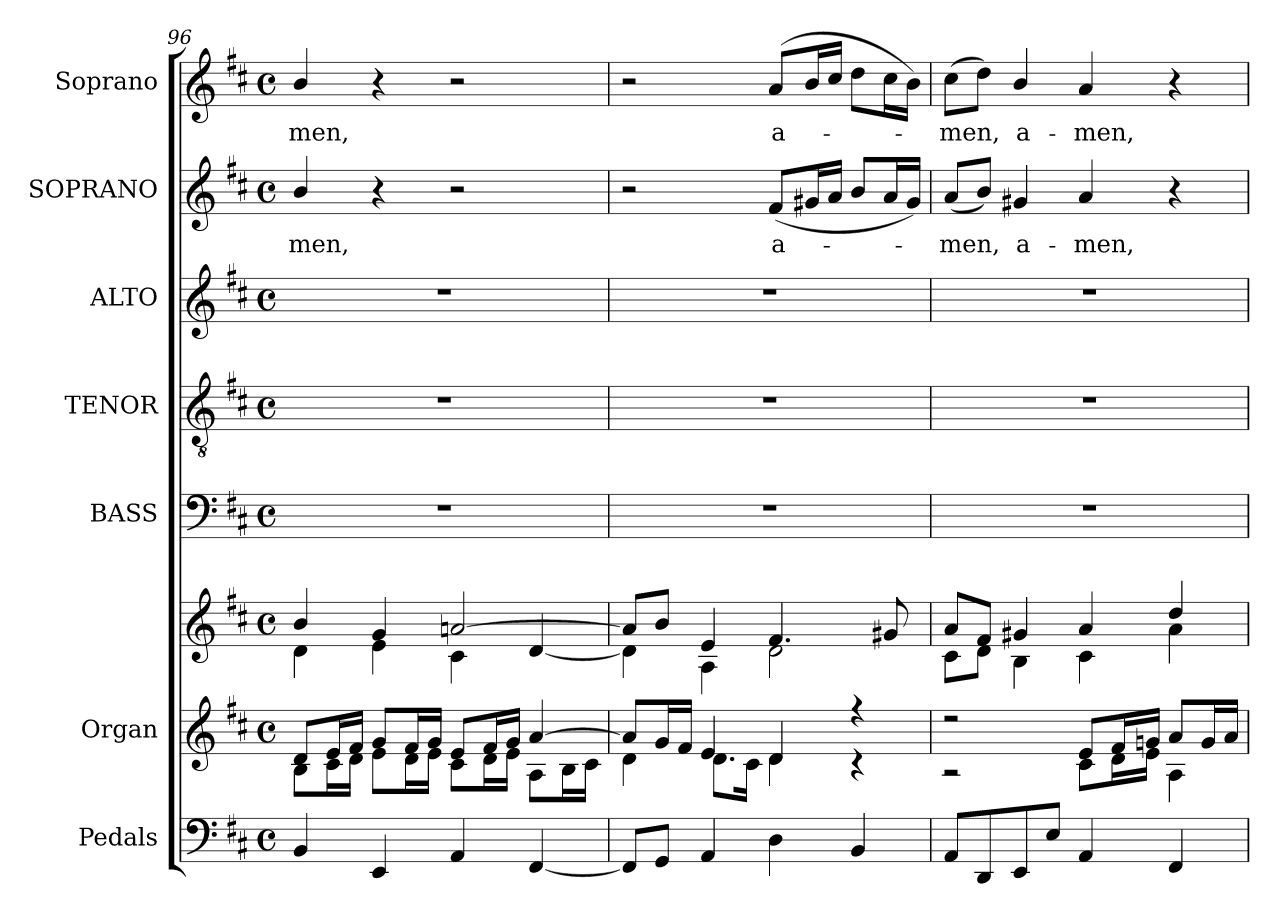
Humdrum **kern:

**kern	**kern	**kern	**kern	**kern	**kern	**kern	**text	**kern	**text
*part7	*part6	*part6	*part5	*part4	*part3	*part2	*part2	*part1	*part1
*staff8	*staff7	*staff6	*staff5	*staff4	*staff3	*staff2	*staff2	*staff1	*staff1
*I"Pedals	*I"Organ	*	*I"BASS	*I"TENOR	*I"ALTO	*I"SOPRANO	*	*I"Soprano	*
*I'Ped.	*I'Org.	*	*I'B.	*I'T.	*I'A.	*I'S.	*	*I'S.	*
*clefF4	*clefG2	*clefG2	*clefF4	*clefGv2	*clefG2	*clefG2	*	*clefG2	*
*	*	*	*	*ITrd7c12	*	*	*	*	*
*k[f#c#]	*k[f#c#]	*k[f#c#]	*k[f#c#]	*k[f#c#]	*k[f#c#]	*k[f#c#]	*	*k[f#c#]	*
*D:	*D:	*D:	*D:	*D:	*D:	*D:	*	*D:	*
*M4/4	*M4/4	*M4/4	*M4/4	*M4/4	*M4/4	*M4/4	*	*M4/4	*
*met(c)	*met(c)	*met(c)	*met(c)	*met(c)	*met(c)	*met(c)	*	*met(c)	*
=96	=96	=96	=96	=96	=96	=96	=96	=96	=96
*	*^	*^	*	*	*	*	*	*	*
!	!	!	!	!	!	!	!	!	!LO:LY:b:color=#000000	!	!
!	!	!	!	!	!	!	!	!	!	!	!LO:LY:b:color=#000000
4BBi/	8di/L	8Bi\L	4bi/	4di\	1r	1r	1r	4bi/	-men,	4bi/	-men,
.	16ei/L	16c#i\L	.	.	.	.	.	.	.	.	.
.	16f#i/JJ	16di\JJ	.	.	.	.	.	.	.	.	.
4EEi/	8gi/L	8ei\L	4gi/	4ei\	.	.	.	4r	.	4r	.
.	16f#i/L	16di\L	.	.	.	.	.	.	.	.	.
.	16gi/JJ	16ei\JJ	.	.	.	.	.	.	.	.	.
4AAi/	8ei/L	8c#i\L	[2ani/	4c#i\	.	.	.	2r	.	2r	.
.	16f#i/L	16di\L	.	.	.	.	.	.	.	.	.
.	16gi/JJ	16ei\JJ	.	.	.	.	.	.	.	.	.
[4FF#i/	[4ai/	8Ai\L	.	[4di/	.	.	.	.	.	.	.
.	.	16Bi\L	.	.	.	.	.	.	.	.	.
.	.	16c#i\JJ	.	.	.	.	.	.	.	.	.
=97	=97	=97	=97	=97	=97	=97	=97	=97	=97	=97	=97
8FF#i/L]	8ai/L]	4di\	8ai/L]	4di\]	1r	1r	1r	2r	.	2r	.
8GGi/J	16gi/L	.	8bi/J	.	.	.	.	.	.	.	.
.	16f#i/JJ	.	.	.	.	.	.	.	.	.	.
4AAi/	4ei/	8.di\L	4ei/	4Ai\	.	.	.	.	.	.	.
.	.	16c#i\Jk	.	.	.	.	.	.	.	.	.
!	!	!	!	!	!	!	!	!	!LO:LY:b:color=#000000	!	!
!	!	!	!	!	!	!	!	!	!	!	!LO:LY:b:color=#000000
4Di\	4di/	4di\	4.f#i/	2di\	.	.	.	(8f#i/L	a-	(8ai/L	a-
.	.	.	.	.	.	.	.	16g#Xi/L	.	16bi/L	.
.	.	.	.	.	.	.	.	16ai/JJ	.	16cc#i/JJ	.
4BBi/	4r	4r	.	.	.	.	.	8bi/L	.	8ddi\L	.
.	.	.	8g#Xi/	.	.	.	.	16ai/L	.	16cc#i\L	.
.	.	.	.	.	.	.	.	16g#i/JJ)	.	16bi\JJ)	.
!!LO:PB:g=z
=98	=98	=98	=98	=98	=98	=98	=98	=98	=98	=98	=98
!	!	!	!	!	!	!	!	!	!LO:LY:b:color=#000000	!	!
!	!	!	!	!	!	!	!	!	!	!	!LO:LY:b:color=#000000
8AAi/L	2r	2r	8ai/L	8c#i\L	1r	1r	1r	(8ai/L	-men,	(8cc#i\L	-men,
8DDi/	.	.	8f#i/J	8di\J	.	.	.	8bi/J)	.	8ddi\J)	.
!	!	!	!	!	!	!	!	!	!LO:LY:b:color=#000000	!	!
!	!	!	!	!	!	!	!	!	!	!	!LO:LY:b:color=#000000
8EEi/	.	.	4g#Xi/	4Bi\	.	.	.	4g#Xi/	a-	4bi/	a-
8Ei/J	.	.	.	.	.	.	.	.	.	.	.
!	!	!	!	!	!	!	!	!	!LO:LY:b:color=#000000	!	!
!	!	!	!	!	!	!	!	!	!	!	!LO:LY:b:color=#000000
4AAi/	8ei/L	8c#i\L	4ai/	4c#i\	.	.	.	4ai/	-men,	4ai/	-men,
.	16f#i/L	16di\L	.	.	.	.	.	.	.	.	.
.	16gni/JJ	16ei\JJ	.	.	.	.	.	.	.	.	.
4FF#i/	8ai/L	4Ai\	4ddi/	4ai\	.	.	.	4r	.	4r	.
.	16gi/L	.	.	.	.	.	.	.	.	.	.
.	16ai/JJ	.	.	.	.	.	.	.	.	.	.
*	*v	*v	*	*	*	*	*	*	*	*	*
*	*	*v	*v	*	*	*	*	*	*	*
=	=	=	=	=	=	=	=	=	=
*-	*-	*-	*-	*-	*-	*-	*-	*-	*-
